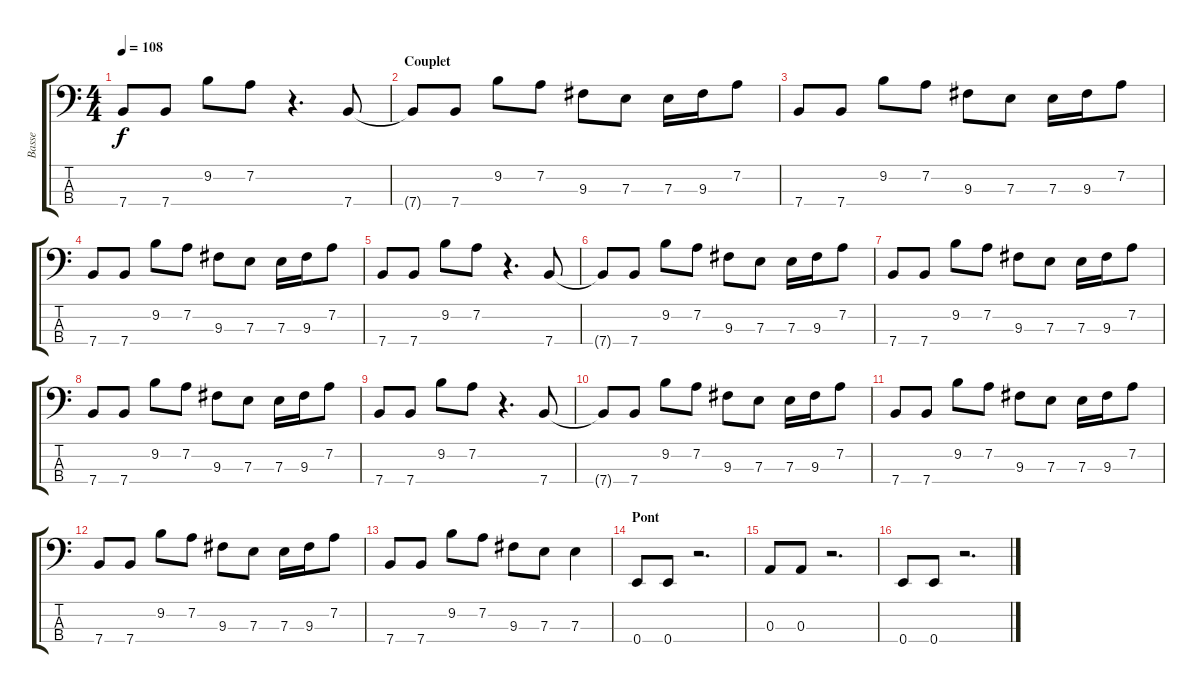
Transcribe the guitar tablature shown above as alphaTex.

\track ("Basse" "Basse") {instrument electricbassfinger}
\staff {score tabs}
\tuning (G2 D2 A1 E1) {hide}
\ts (4 4)
\tempo 108
\clef f4
\ks c
7.4.8{dy f} 7.4.8 9.2.8 7.2.8 r.4{d} 7.4.8 |
\section ("" "Couplet")
7.4{t}.8 7.4.8 9.2.8 7.2.8 9.3.8 7.3.8 7.3.16 9.3.16 7.2.8 |
7.4.8 7.4.8 9.2.8 7.2.8 9.3.8 7.3.8 7.3.16 9.3.16 7.2.8 |
7.4.8 7.4.8 9.2.8 7.2.8 9.3.8 7.3.8 7.3.16 9.3.16 7.2.8 |
7.4.8 7.4.8 9.2.8 7.2.8 r.4{d} 7.4.8 |
7.4{t}.8 7.4.8 9.2.8 7.2.8 9.3.8 7.3.8 7.3.16 9.3.16 7.2.8 |
7.4.8 7.4.8 9.2.8 7.2.8 9.3.8 7.3.8 7.3.16 9.3.16 7.2.8 |
7.4.8 7.4.8 9.2.8 7.2.8 9.3.8 7.3.8 7.3.16 9.3.16 7.2.8 |
7.4.8 7.4.8 9.2.8 7.2.8 r.4{d} 7.4.8 |
7.4{t}.8 7.4.8 9.2.8 7.2.8 9.3.8 7.3.8 7.3.16 9.3.16 7.2.8 |
7.4.8 7.4.8 9.2.8 7.2.8 9.3.8 7.3.8 7.3.16 9.3.16 7.2.8 |
7.4.8 7.4.8 9.2.8 7.2.8 9.3.8 7.3.8 7.3.16 9.3.16 7.2.8 |
7.4.8 7.4.8 9.2.8 7.2.8 9.3.8 7.3.8 7.3.4 |
\section ("" "Pont")
0.4.8 0.4.8 r.2{d} |
0.3.8 0.3.8 r.2{d} |
0.4.8 0.4.8 r.2{d}
